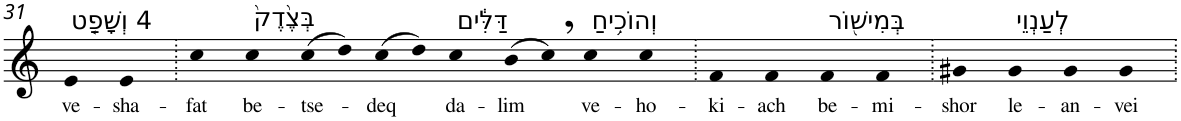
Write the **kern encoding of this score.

**kern	**text
*part1	*part1
*staff1	*staff1
*I"Piano	*
*I'Pno	*
!!LO:PB:g=z
*clefG2	*
*k[]	*
=31	=31
!LO:TX:a:t=4 וְשָׁפַ֤ט	!
!	!LO:LY:b
4e	ve-
!	!LO:LY:b
4e	-sha-
=32.	=32.
!	!LO:LY:b
4cc	-fat
!LO:TX:a:t=בְּצֶ֙דֶק֙	!
!	!LO:LY:b
4cc	be-
!	!LO:LY:b
(8cc	-tse-
8dd)	.
!	!LO:LY:b
(8cc	-deq
8dd)	.
!LO:TX:a:t=דַּלִּ֔ים	!
!	!LO:LY:b
4cc	da-
!	!LO:LY:b
(8b	-lim
8cc,)	.
!LO:TX:a:t=וְהוֹכִ֥יחַ	!
!	!LO:LY:b
4cc	ve-
!	!LO:LY:b
4cc	-ho-
=33.	=33.
!	!LO:LY:b
4f	-ki-
!	!LO:LY:b
4f	-ach
!LO:TX:a:t=בְּמִישׁ֖וֹר	!
!	!LO:LY:b
4f	be-
!	!LO:LY:b
4f	-mi-
=34.	=34.
!	!LO:LY:b
4g#X	-shor
!LO:TX:a:t=לְעַנְוֵי	!
!	!LO:LY:b
4g#	le-
!	!LO:LY:b
4g#	-an-
!	!LO:LY:b
4g#	-vei
=.	=.
*-	*-
